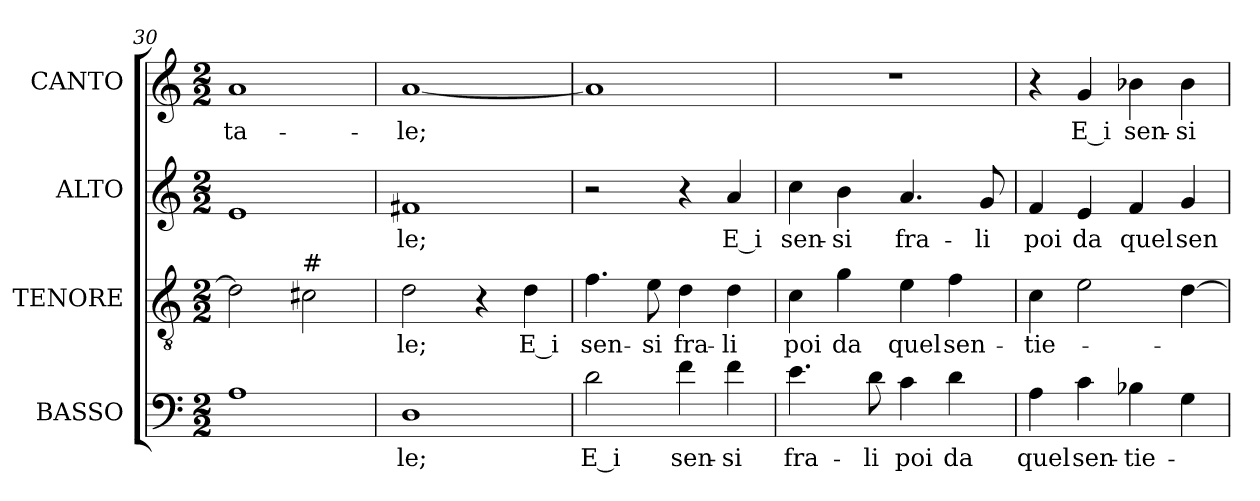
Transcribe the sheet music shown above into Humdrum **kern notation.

**kern	**text	**kern	**text	**kern	**text	**kern	**text
*part4	*part4	*part3	*part3	*part2	*part2	*part1	*part1
*staff4	*staff4	*staff3	*staff3	*staff2	*staff2	*staff1	*staff1
*I"BASSO	*	*I"TENORE	*	*I"ALTO	*	*I"CANTO	*
*	*	*I'T.	*	*	*	*	*
!!LO:LB:g=z
*clefF4	*	*clefGv2	*	*clefG2	*	*clefG2	*
*	*	*ITrd7c12	*	*	*	*	*
*k[]	*	*k[]	*	*k[]	*	*k[]	*
*C:	*	*C:	*	*C:	*	*C:	*
*M2/2	*	*M2/2	*	*M2/2	*	*M2/2	*
=30	=30	=30	=30	=30	=30	=30	=30
!	!	!	!	!	!	!	!LO:LY:b:color=#000000
1Ai	.	2Di\]	.	1ei	.	1ai	-ta-
!	!	!LO:TX:a:t=#	!	!	!	!	!
.	.	2C#i\	.	.	.	.	.
=31	=31	=31	=31	=31	=31	=31	=31
!	!LO:LY:b:color=#000000	!	!	!	!	!	!
!	!	!	!LO:LY:b:color=#000000	!	!	!	!
!	!	!	!	!	!LO:LY:b:color=#000000	!	!
!	!	!	!	!	!	!	!LO:LY:b:color=#000000
1Di	-le;	2Di\	-le;	1f#Xi	-le;	[<1ai	-le;
.	.	4r	.	.	.	.	.
!	!	!	!LO:LY:b:color=#000000	!	!	!	!
.	.	4Di\	E_i	.	.	.	.
=32	=32	=32	=32	=32	=32	=32	=32
!	!LO:LY:b:color=#000000	!	!	!	!	!	!
!	!	!	!LO:LY:b:color=#000000	!	!	!	!
2di\	E_i	4.Fi\	sen-	2r	.	1ai]	.
!	!	!	!LO:LY:b:color=#000000	!	!	!	!
.	.	8Ei\	-si	.	.	.	.
!	!LO:LY:b:color=#000000	!	!	!	!	!	!
!	!	!	!LO:LY:b:color=#000000	!	!	!	!
4fi\	sen-	4Di\	fra-	4r	.	.	.
!	!LO:LY:b:color=#000000	!	!	!	!	!	!
!	!	!	!LO:LY:b:color=#000000	!	!	!	!
!	!	!	!	!	!LO:LY:b:color=#000000	!	!
4fi\	-si	4Di\	-li	4ai/	E_i	.	.
=33	=33	=33	=33	=33	=33	=33	=33
!	!LO:LY:b:color=#000000	!	!	!	!	!	!
!	!	!	!LO:LY:b:color=#000000	!	!	!	!
!	!	!	!	!	!LO:LY:b:color=#000000	!	!
4.ei\	fra-	4Ci\	poi	4cci\	sen-	1r	.
!	!	!	!LO:LY:b:color=#000000	!	!	!	!
!	!	!	!	!	!LO:LY:b:color=#000000	!	!
.	.	4Gi\	da	4bi\	-si	.	.
!	!LO:LY:b:color=#000000	!	!	!	!	!	!
8di\	-li	.	.	.	.	.	.
!	!LO:LY:b:color=#000000	!	!	!	!	!	!
!	!	!	!LO:LY:b:color=#000000	!	!	!	!
!	!	!	!	!	!LO:LY:b:color=#000000	!	!
4ci\	poi	4Ei\	quel	4.ai/	fra-	.	.
!	!LO:LY:b:color=#000000	!	!	!	!	!	!
!	!	!	!LO:LY:b:color=#000000	!	!	!	!
4di\	da	4Fi\	sen-	.	.	.	.
!	!	!	!	!	!LO:LY:b:color=#000000	!	!
.	.	.	.	8gi/	-li	.	.
=34	=34	=34	=34	=34	=34	=34	=34
!	!LO:LY:b:color=#000000	!	!	!	!	!	!
!	!	!	!LO:LY:b:color=#000000	!	!	!	!
!	!	!	!	!	!LO:LY:b:color=#000000	!	!
4Ai\	quel	4Ci\	-tie-	4fi/	poi	4r	.
!	!LO:LY:b:color=#000000	!	!	!	!	!	!
!	!	!	!	!	!LO:LY:b:color=#000000	!	!
!	!	!	!	!	!	!	!LO:LY:b:color=#000000
4ci\	sen-	2Ei\	.	4ei/	da	4gi/	E_i
!	!LO:LY:b:color=#000000	!	!	!	!	!	!
!	!	!	!	!	!LO:LY:b:color=#000000	!	!
!	!	!	!	!	!	!	!LO:LY:b:color=#000000
4B-Xi\	-tie-	.	.	4fi/	quel	4b-Xi\	sen-
!	!	!	!	!	!LO:LY:b:color=#000000	!	!
!	!	!	!	!	!	!	!LO:LY:b:color=#000000
4Gi\	.	[>4Di\	.	4gi/	sen-	4b-i\	-si
=	=	=	=	=	=	=	=
*-	*-	*-	*-	*-	*-	*-	*-
